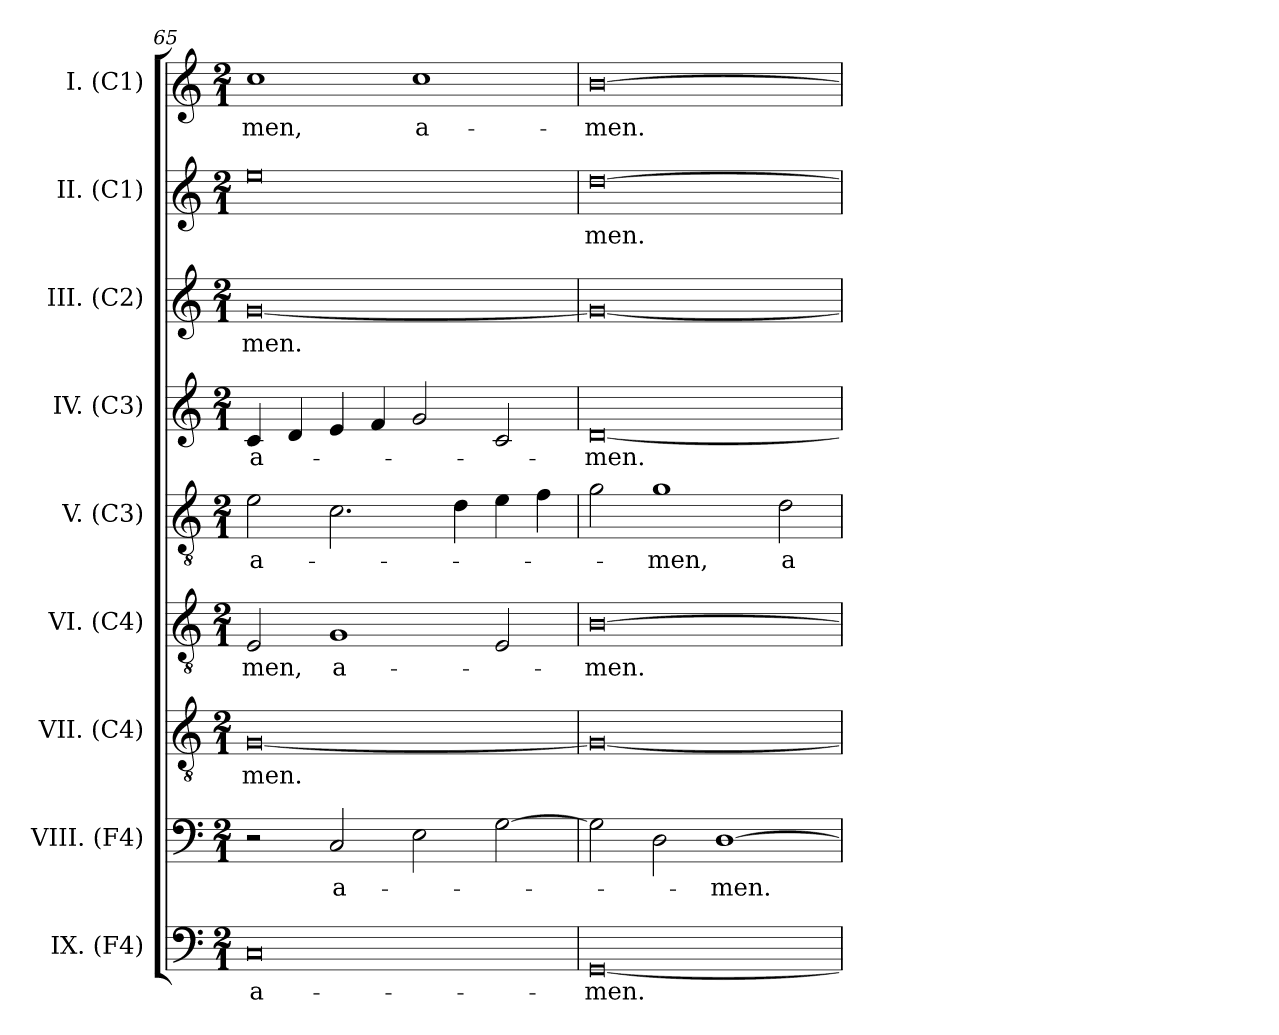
**kern	**text	**kern	**text	**kern	**text	**kern	**text	**kern	**text	**kern	**text	**kern	**text	**kern	**text	**kern	**text
*part9	*part9	*part8	*part8	*part7	*part7	*part6	*part6	*part5	*part5	*part4	*part4	*part3	*part3	*part2	*part2	*part1	*part1
*staff9	*staff9	*staff8	*staff8	*staff7	*staff7	*staff6	*staff6	*staff5	*staff5	*staff4	*staff4	*staff3	*staff3	*staff2	*staff2	*staff1	*staff1
*I"IX. (F4)	*	*I"VIII. (F4)	*	*I"VII. (C4)	*	*I"VI. (C4)	*	*I"V. (C3)	*	*I"IV. (C3)	*	*I"III. (C2)	*	*I"II. (C1)	*	*I"I. (C1)	*
*I'IX.	*	*I'VIII.	*	*I'VII.	*	*I'VI.	*	*I'V.	*	*I'IV.	*	*I'III.	*	*I'II.	*	*I'I.	*
!!LO:PB:g=z
*clefF4	*	*clefF4	*	*clefGv2	*	*clefGv2	*	*clefGv2	*	*clefG2	*	*clefG2	*	*clefG2	*	*clefG2	*
*	*	*	*	*	*	*	*	*ITrd7c12	*	*	*	*	*	*	*	*	*
*k[]	*	*k[]	*	*k[]	*	*k[]	*	*k[]	*	*k[]	*	*k[]	*	*k[]	*	*k[]	*
*C:	*	*C:	*	*C:	*	*C:	*	*C:	*	*C:	*	*C:	*	*C:	*	*C:	*
*M2/1	*	*M2/1	*	*M2/1	*	*M2/1	*	*M2/1	*	*M2/1	*	*M2/1	*	*M2/1	*	*M2/1	*
=65	=65	=65	=65	=65	=65	=65	=65	=65	=65	=65	=65	=65	=65	=65	=65	=65	=65
!	!LO:LY:b:color=#000000	!	!	!	!	!	!	!	!	!	!	!	!	!	!	!	!
!	!	!	!	!	!LO:LY:b:color=#000000	!	!	!	!	!	!	!	!	!	!	!	!
!	!	!	!	!	!	!	!LO:LY:b:color=#000000	!	!	!	!	!	!	!	!	!	!
!	!	!	!	!	!	!	!	!	!LO:LY:b:color=#000000	!	!	!	!	!	!	!	!
!	!	!	!	!	!	!	!	!	!	!	!LO:LY:b:color=#000000	!	!	!	!	!	!
!	!	!	!	!	!	!	!	!	!	!	!	!	!LO:LY:b:color=#000000	!	!	!	!
!	!	!	!	!	!	!	!	!	!	!	!	!	!	!	!	!	!LO:LY:b:color=#000000
0Ci	a-	2r	.	[0Gi	-men.	2Ei/	-men,	2Ei\	a-	4ci/	a-	[0gi	-men.	0eei	.	1cci	-men,
.	.	.	.	.	.	.	.	.	.	4di/	.	.	.	.	.	.	.
!	!	!	!LO:LY:b:color=#000000	!	!	!	!	!	!	!	!	!	!	!	!	!	!
!	!	!	!	!	!	!	!LO:LY:b:color=#000000	!	!	!	!	!	!	!	!	!	!
.	.	2Ci/	a-	.	.	1Gi	a-	2.Ci\	.	4ei/	.	.	.	.	.	.	.
.	.	.	.	.	.	.	.	.	.	4fi/	.	.	.	.	.	.	.
!	!	!	!	!	!	!	!	!	!	!	!	!	!	!	!	!	!LO:LY:b:color=#000000
.	.	2Ei\	.	.	.	.	.	.	.	2gi/	.	.	.	.	.	1cci	a-
.	.	.	.	.	.	.	.	4Di\	.	.	.	.	.	.	.	.	.
.	.	[2Gi\	.	.	.	2Ei/	.	4Ei\	.	2ci/	.	.	.	.	.	.	.
.	.	.	.	.	.	.	.	4Fi\	.	.	.	.	.	.	.	.	.
=66	=66	=66	=66	=66	=66	=66	=66	=66	=66	=66	=66	=66	=66	=66	=66	=66	=66
!	!LO:LY:b:color=#000000	!	!	!	!	!	!	!	!	!	!	!	!	!	!	!	!
!	!	!	!	!	!	!	!LO:LY:b:color=#000000	!	!	!	!	!	!	!	!	!	!
!	!	!	!	!	!	!	!	!	!	!	!LO:LY:b:color=#000000	!	!	!	!	!	!
!	!	!	!	!	!	!	!	!	!	!	!	!	!	!	!LO:LY:b:color=#000000	!	!
!	!	!	!	!	!	!	!	!	!	!	!	!	!	!	!	!	!LO:LY:b:color=#000000
[0GGi	-men.	2Gi\]	.	0Gi_	.	[0Bi	-men.	2Gi\	.	[0di	-men.	0gi_	.	[0ddi	-men.	[0bi	-men.
!	!	!	!	!	!	!	!	!	!LO:LY:b:color=#000000	!	!	!	!	!	!	!	!
.	.	2Di\	.	.	.	.	.	1Gi	-men,	.	.	.	.	.	.	.	.
!	!	!	!LO:LY:b:color=#000000	!	!	!	!	!	!	!	!	!	!	!	!	!	!
.	.	[1Di	-men.	.	.	.	.	.	.	.	.	.	.	.	.	.	.
!	!	!	!	!	!	!	!	!	!LO:LY:b:color=#000000	!	!	!	!	!	!	!	!
.	.	.	.	.	.	.	.	2Di\	a	.	.	.	.	.	.	.	.
=	=	=	=	=	=	=	=	=	=	=	=	=	=	=	=	=	=
*-	*-	*-	*-	*-	*-	*-	*-	*-	*-	*-	*-	*-	*-	*-	*-	*-	*-
